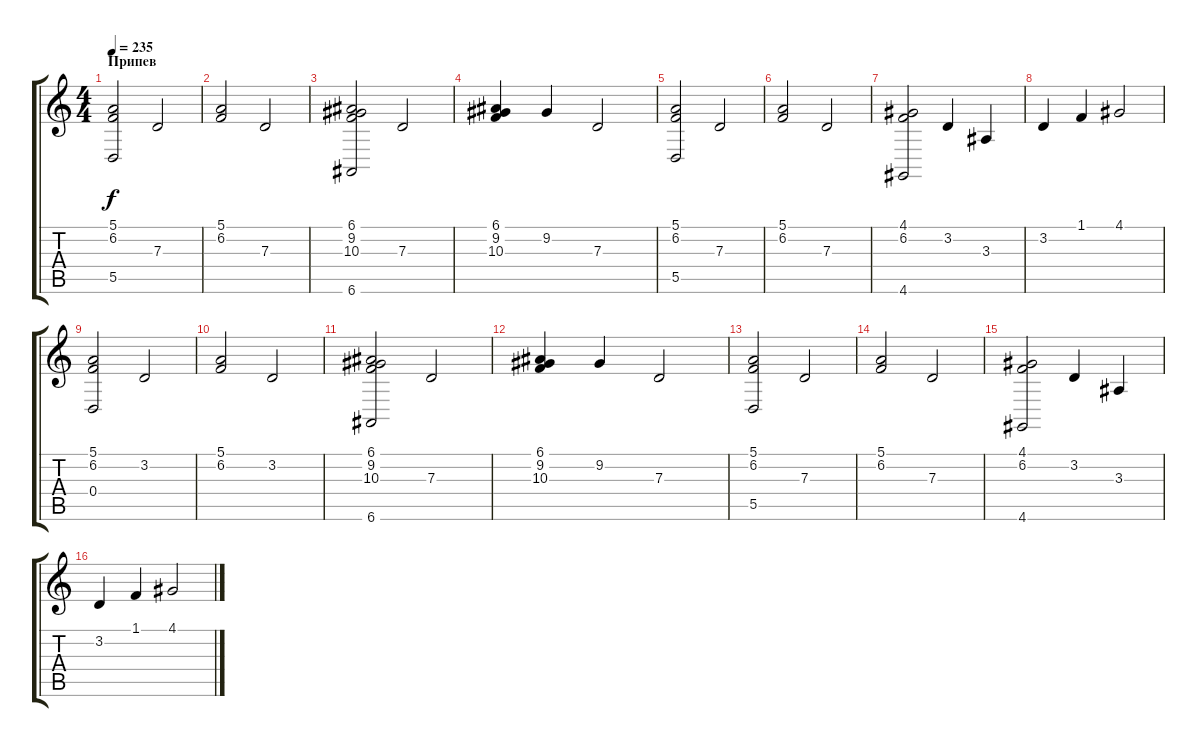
\track "" {instrument honkytonkpiano}
\staff {score tabs}
\tuning (E4 B3 G3 D3 A2 E2) {hide}
\ts (4 4)
\section ("" "Припев")
\tempo 235
\clef g2
\ks c
(5.1 6.2 5.5).2{dy f} 7.3.2 |
(5.1 6.2).2 7.3.2 |
(6.1 9.2 10.3 6.6).2 7.3.2 |
(6.1 9.2 10.3).4 9.2.4 7.3.2 |
(5.1 6.2 5.5).2 7.3.2 |
(5.1 6.2).2 7.3.2 |
(4.1 6.2 4.6).2 3.2.4 3.3.4 |
3.2.4 1.1.4 4.1.2 |
(5.1 6.2 0.4).2 3.2.2 |
(5.1 6.2).2 3.2.2 |
(6.1 9.2 10.3 6.6).2 7.3.2 |
(6.1 9.2 10.3).4 9.2.4 7.3.2 |
(5.1 6.2 5.5).2 7.3.2 |
(5.1 6.2).2 7.3.2 |
(4.1 6.2 4.6).2 3.2.4 3.3.4 |
3.2.4 1.1.4 4.1.2
